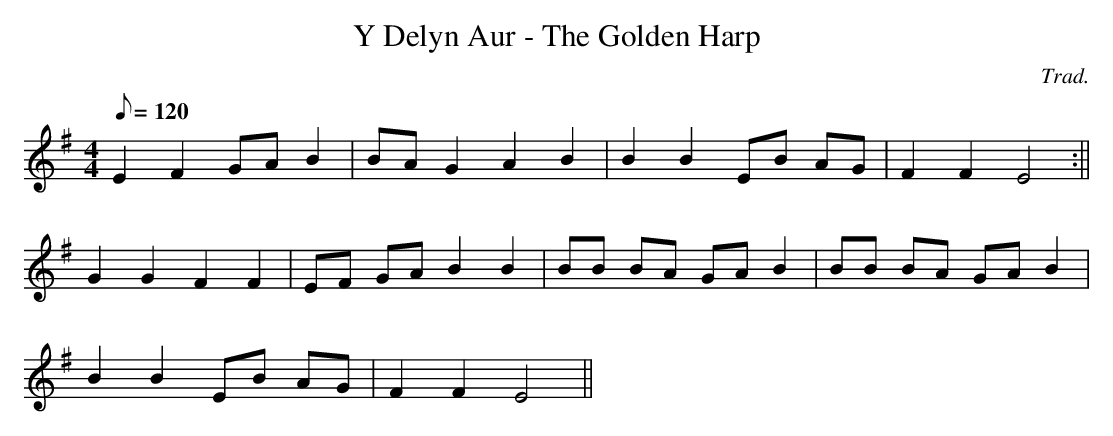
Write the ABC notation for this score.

X:1
T:Y Delyn Aur - The Golden Harp
M:4/4
L:1/8
Q:120
C:Trad.
K:G
E2 F2 GA B2 | BA G2 A2 B2 | B2 B2 EB AG | F2 F2 E4 :||
G2 G2 F2 F2 | EF GA B2 B2 | BB BA GA B2 | BB BA GA B2|
B2 B2 EB AG | F2 F2 E4 ||
